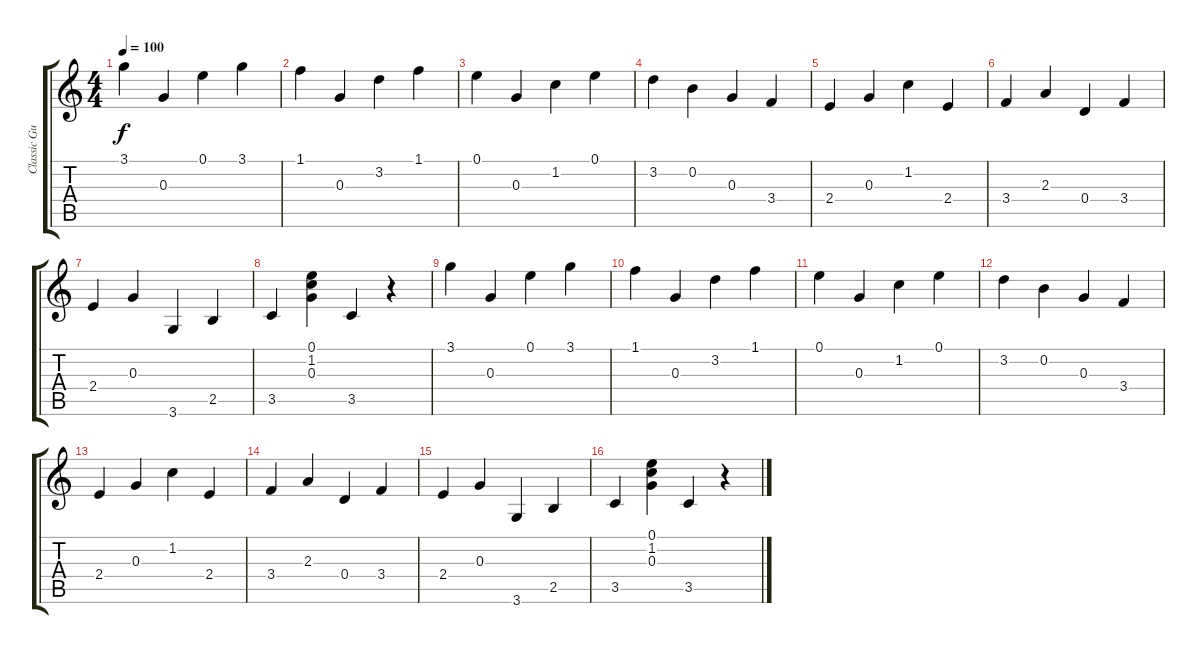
\track ("Classic Guitar" "Classic Gu") {instrument acousticguitarnylon}
\staff {score tabs}
\tuning (E4 B3 G3 D3 A2 E2) {hide}
\ts (4 4)
\tempo 100
\clef g2
\ks c
3.1.4{dy f} 0.3.4 0.1.4 3.1.4 |
1.1.4 0.3.4 3.2.4 1.1.4 |
0.1.4 0.3.4 1.2.4 0.1.4 |
3.2.4 0.2.4 0.3.4 3.4.4 |
2.4.4 0.3.4 1.2.4 2.4.4 |
3.4.4 2.3.4 0.4.4 3.4.4 |
2.4.4 0.3.4 3.6.4 2.5.4 |
3.5.4 (0.1 1.2 0.3).4 3.5.4 r.4 |
3.1.4 0.3.4 0.1.4 3.1.4 |
1.1.4 0.3.4 3.2.4 1.1.4 |
0.1.4 0.3.4 1.2.4 0.1.4 |
3.2.4 0.2.4 0.3.4 3.4.4 |
2.4.4 0.3.4 1.2.4 2.4.4 |
3.4.4 2.3.4 0.4.4 3.4.4 |
2.4.4 0.3.4 3.6.4 2.5.4 |
3.5.4 (0.1 1.2 0.3).4 3.5.4 r.4
